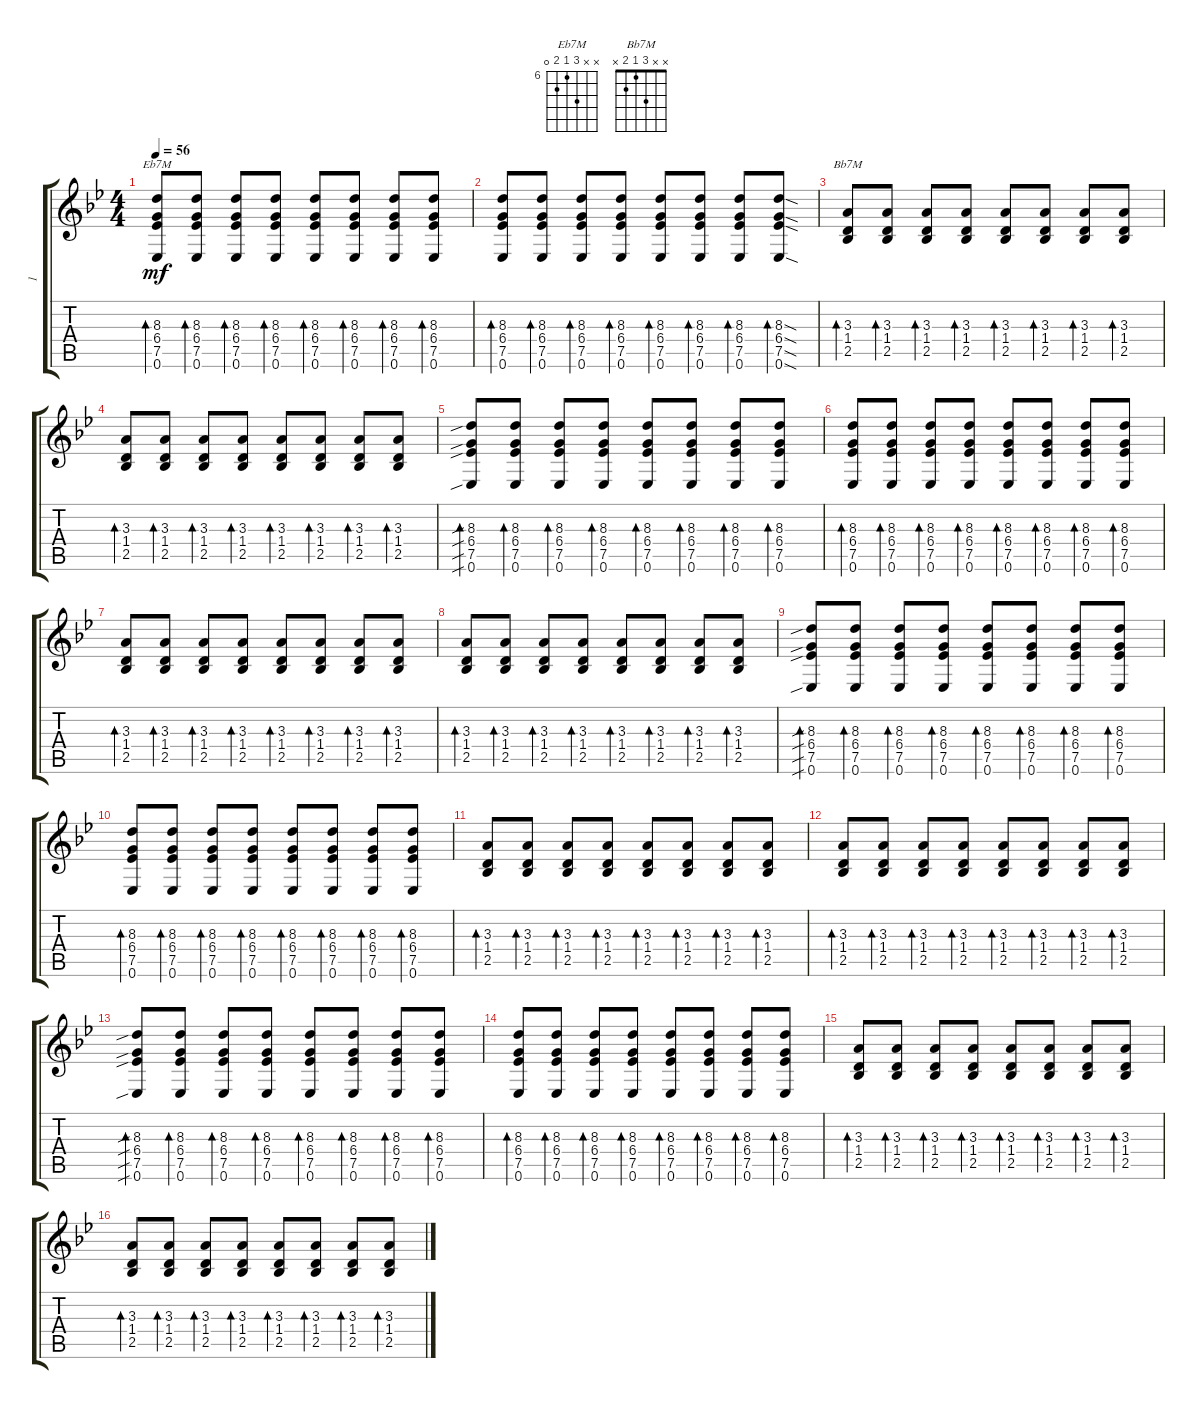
\track ("1" "1") {instrument acousticguitarsteel}
\staff {score tabs}
\tuning (Eb4 Bb3 Gb3 Db3 Ab2 Eb2) {hide}
\chord ("Eb7M" x x 8 6 7 0) {firstfret 6}
\chord ("Bb7M" x x 3 1 2 x)
\ts (4 4)
\tempo 56
\clef g2
\ks bb
(8.3 6.4 7.5 0.6).8{bd 30 ch "Eb7M" dy mf instrument acousticguitarsteel} (8.3 6.4 7.5 0.6).8{bd 30} (8.3 6.4 7.5 0.6).8{bd 30} (8.3 6.4 7.5 0.6).8{bd 30} (8.3 6.4 7.5 0.6).8{bd 30} (8.3 6.4 7.5 0.6).8{bd 30} (8.3 6.4 7.5 0.6).8{bd 30} (8.3 6.4 7.5 0.6).8{bd 30} |
(8.3 6.4 7.5 0.6).8{bd 30} (8.3 6.4 7.5 0.6).8{bd 30} (8.3 6.4 7.5 0.6).8{bd 30} (8.3 6.4 7.5 0.6).8{bd 30} (8.3 6.4 7.5 0.6).8{bd 30} (8.3 6.4 7.5 0.6).8{bd 30} (8.3 6.4 7.5 0.6).8{bd 30} (8.3{sod} 6.4{sod} 7.5{sod} 0.6{sod}).8{bd 30} |
(3.3 1.4 2.5).8{bd 30 ch "Bb7M"} (3.3 1.4 2.5).8{bd 30} (3.3 1.4 2.5).8{bd 30} (3.3 1.4 2.5).8{bd 30} (3.3 1.4 2.5).8{bd 30} (3.3 1.4 2.5).8{bd 30} (3.3 1.4 2.5).8{bd 30} (3.3 1.4 2.5).8{bd 30} |
(3.3 1.4 2.5).8{bd 30} (3.3 1.4 2.5).8{bd 30} (3.3 1.4 2.5).8{bd 30} (3.3 1.4 2.5).8{bd 30} (3.3 1.4 2.5).8{bd 30} (3.3 1.4 2.5).8{bd 30} (3.3 1.4 2.5).8{bd 30} (3.3 1.4 2.5).8{bd 30} |
(8.3{sib} 6.4{sib} 7.5{sib} 0.6{sib}).8{bd 30} (8.3 6.4 7.5 0.6).8{bd 30} (8.3 6.4 7.5 0.6).8{bd 30} (8.3 6.4 7.5 0.6).8{bd 30} (8.3 6.4 7.5 0.6).8{bd 30} (8.3 6.4 7.5 0.6).8{bd 30} (8.3 6.4 7.5 0.6).8{bd 30} (8.3 6.4 7.5 0.6).8{bd 30} |
(8.3 6.4 7.5 0.6).8{bd 30} (8.3 6.4 7.5 0.6).8{bd 30} (8.3 6.4 7.5 0.6).8{bd 30} (8.3 6.4 7.5 0.6).8{bd 30} (8.3 6.4 7.5 0.6).8{bd 30} (8.3 6.4 7.5 0.6).8{bd 30} (8.3 6.4 7.5 0.6).8{bd 30} (8.3 6.4 7.5 0.6).8{bd 30} |
(3.3 1.4 2.5).8{bd 30} (3.3 1.4 2.5).8{bd 30} (3.3 1.4 2.5).8{bd 30} (3.3 1.4 2.5).8{bd 30} (3.3 1.4 2.5).8{bd 30} (3.3 1.4 2.5).8{bd 30} (3.3 1.4 2.5).8{bd 30} (3.3 1.4 2.5).8{bd 30} |
(3.3 1.4 2.5).8{bd 30} (3.3 1.4 2.5).8{bd 30} (3.3 1.4 2.5).8{bd 30} (3.3 1.4 2.5).8{bd 30} (3.3 1.4 2.5).8{bd 30} (3.3 1.4 2.5).8{bd 30} (3.3 1.4 2.5).8{bd 30} (3.3 1.4 2.5).8{bd 30} |
(8.3{sib} 6.4{sib} 7.5{sib} 0.6{sib}).8{bd 30} (8.3 6.4 7.5 0.6).8{bd 30} (8.3 6.4 7.5 0.6).8{bd 30} (8.3 6.4 7.5 0.6).8{bd 30} (8.3 6.4 7.5 0.6).8{bd 30} (8.3 6.4 7.5 0.6).8{bd 30} (8.3 6.4 7.5 0.6).8{bd 30} (8.3 6.4 7.5 0.6).8{bd 30} |
(8.3 6.4 7.5 0.6).8{bd 30} (8.3 6.4 7.5 0.6).8{bd 30} (8.3 6.4 7.5 0.6).8{bd 30} (8.3 6.4 7.5 0.6).8{bd 30} (8.3 6.4 7.5 0.6).8{bd 30} (8.3 6.4 7.5 0.6).8{bd 30} (8.3 6.4 7.5 0.6).8{bd 30} (8.3 6.4 7.5 0.6).8{bd 30} |
(3.3 1.4 2.5).8{bd 30} (3.3 1.4 2.5).8{bd 30} (3.3 1.4 2.5).8{bd 30} (3.3 1.4 2.5).8{bd 30} (3.3 1.4 2.5).8{bd 30} (3.3 1.4 2.5).8{bd 30} (3.3 1.4 2.5).8{bd 30} (3.3 1.4 2.5).8{bd 30} |
(3.3 1.4 2.5).8{bd 30} (3.3 1.4 2.5).8{bd 30} (3.3 1.4 2.5).8{bd 30} (3.3 1.4 2.5).8{bd 30} (3.3 1.4 2.5).8{bd 30} (3.3 1.4 2.5).8{bd 30} (3.3 1.4 2.5).8{bd 30} (3.3 1.4 2.5).8{bd 30} |
(8.3{sib} 6.4{sib} 7.5{sib} 0.6{sib}).8{bd 30} (8.3 6.4 7.5 0.6).8{bd 30} (8.3 6.4 7.5 0.6).8{bd 30} (8.3 6.4 7.5 0.6).8{bd 30} (8.3 6.4 7.5 0.6).8{bd 30} (8.3 6.4 7.5 0.6).8{bd 30} (8.3 6.4 7.5 0.6).8{bd 30} (8.3 6.4 7.5 0.6).8{bd 30} |
(8.3 6.4 7.5 0.6).8{bd 30} (8.3 6.4 7.5 0.6).8{bd 30} (8.3 6.4 7.5 0.6).8{bd 30} (8.3 6.4 7.5 0.6).8{bd 30} (8.3 6.4 7.5 0.6).8{bd 30} (8.3 6.4 7.5 0.6).8{bd 30} (8.3 6.4 7.5 0.6).8{bd 30} (8.3 6.4 7.5 0.6).8{bd 30} |
(3.3 1.4 2.5).8{bd 30} (3.3 1.4 2.5).8{bd 30} (3.3 1.4 2.5).8{bd 30} (3.3 1.4 2.5).8{bd 30} (3.3 1.4 2.5).8{bd 30} (3.3 1.4 2.5).8{bd 30} (3.3 1.4 2.5).8{bd 30} (3.3 1.4 2.5).8{bd 30} |
(3.3 1.4 2.5).8{bd 30} (3.3 1.4 2.5).8{bd 30} (3.3 1.4 2.5).8{bd 30} (3.3 1.4 2.5).8{bd 30} (3.3 1.4 2.5).8{bd 30} (3.3 1.4 2.5).8{bd 30} (3.3 1.4 2.5).8{bd 30} (3.3 1.4 2.5).8{bd 30}
